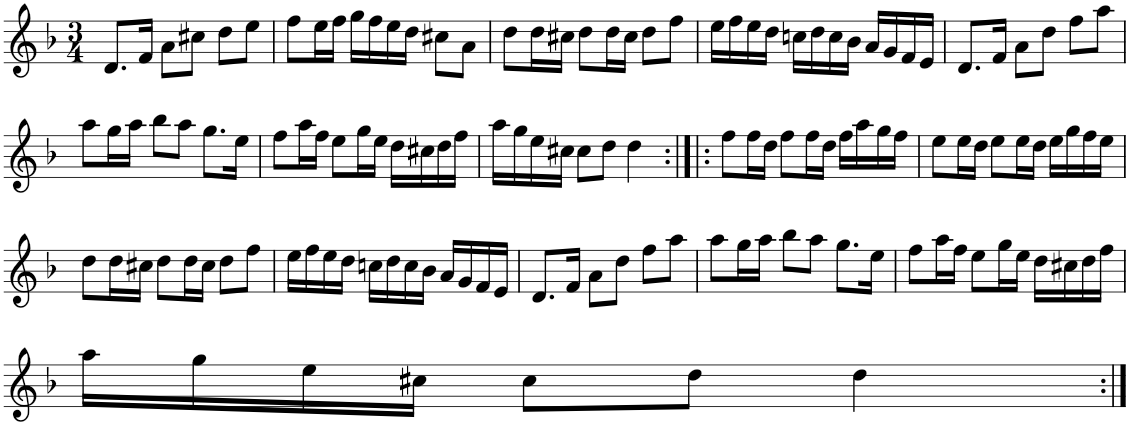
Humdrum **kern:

**kern
*part1
*staff1
*I"Piano
*I'Pno
*clefG2
*k[b-]
*d:
*M3/4
=1
8.d/L
16f/Jk
8a\L
8cc#X\J
8dd\L
8ee\J
=2
8ff\L
16ee\L
16ff\JJ
16gg\LL
16ff\
16ee\
16dd\JJ
8cc#X\L
8a\J
=3
8dd\L
16dd\L
16cc#X\JJ
8dd\L
16dd\L
16cc#\JJ
8dd\L
8ff\J
=4
16ee\LL
16ff\
16ee\
16dd\JJ
16ccn\LL
16dd\
16cc\
16b-\JJ
16a/LL
16g/
16f/
16e/JJ
=5
8.d/L
16f/Jk
8a\L
8dd\J
8ff\L
8aa\J
!!LO:LB:g=z
=6
8aa\L
16gg\L
16aa\JJ
8bb-\L
8aa\J
8.gg\L
16ee\Jk
=7
8ff\L
16aa\L
16ff\JJ
8ee\L
16gg\L
16ee\JJ
16dd\LL
16cc#X\
16dd\
16ff\JJ
=8
16aa\LL
16gg\
16ee\
16cc#X\JJ
8cc#\L
8dd\J
4dd\
=9:|!|:
8ff\L
16ff\L
16dd\JJ
8ff\L
16ff\L
16dd\JJ
16ff\LL
16aa\
16gg\
16ff\JJ
=10
8ee\L
16ee\L
16dd\JJ
8ee\L
16ee\L
16dd\JJ
16ee\LL
16gg\
16ff\
16ee\JJ
!!LO:LB:g=z
=11
8dd\L
16dd\L
16cc#X\JJ
8dd\L
16dd\L
16cc#\JJ
8dd\L
8ff\J
=12
16ee\LL
16ff\
16ee\
16dd\JJ
16ccn\LL
16dd\
16cc\
16b-\JJ
16a/LL
16g/
16f/
16e/JJ
=13
8.d/L
16f/Jk
8a\L
8dd\J
8ff\L
8aa\J
=14
8aa\L
16gg\L
16aa\JJ
8bb-\L
8aa\J
8.gg\L
16ee\Jk
=15
8ff\L
16aa\L
16ff\JJ
8ee\L
16gg\L
16ee\JJ
16dd\LL
16cc#X\
16dd\
16ff\JJ
!!LO:LB:g=z
=16
16aa\LL
16gg\
16ee\
16cc#X\JJ
8cc#\L
8dd\J
4dd\
=:|!
*-
